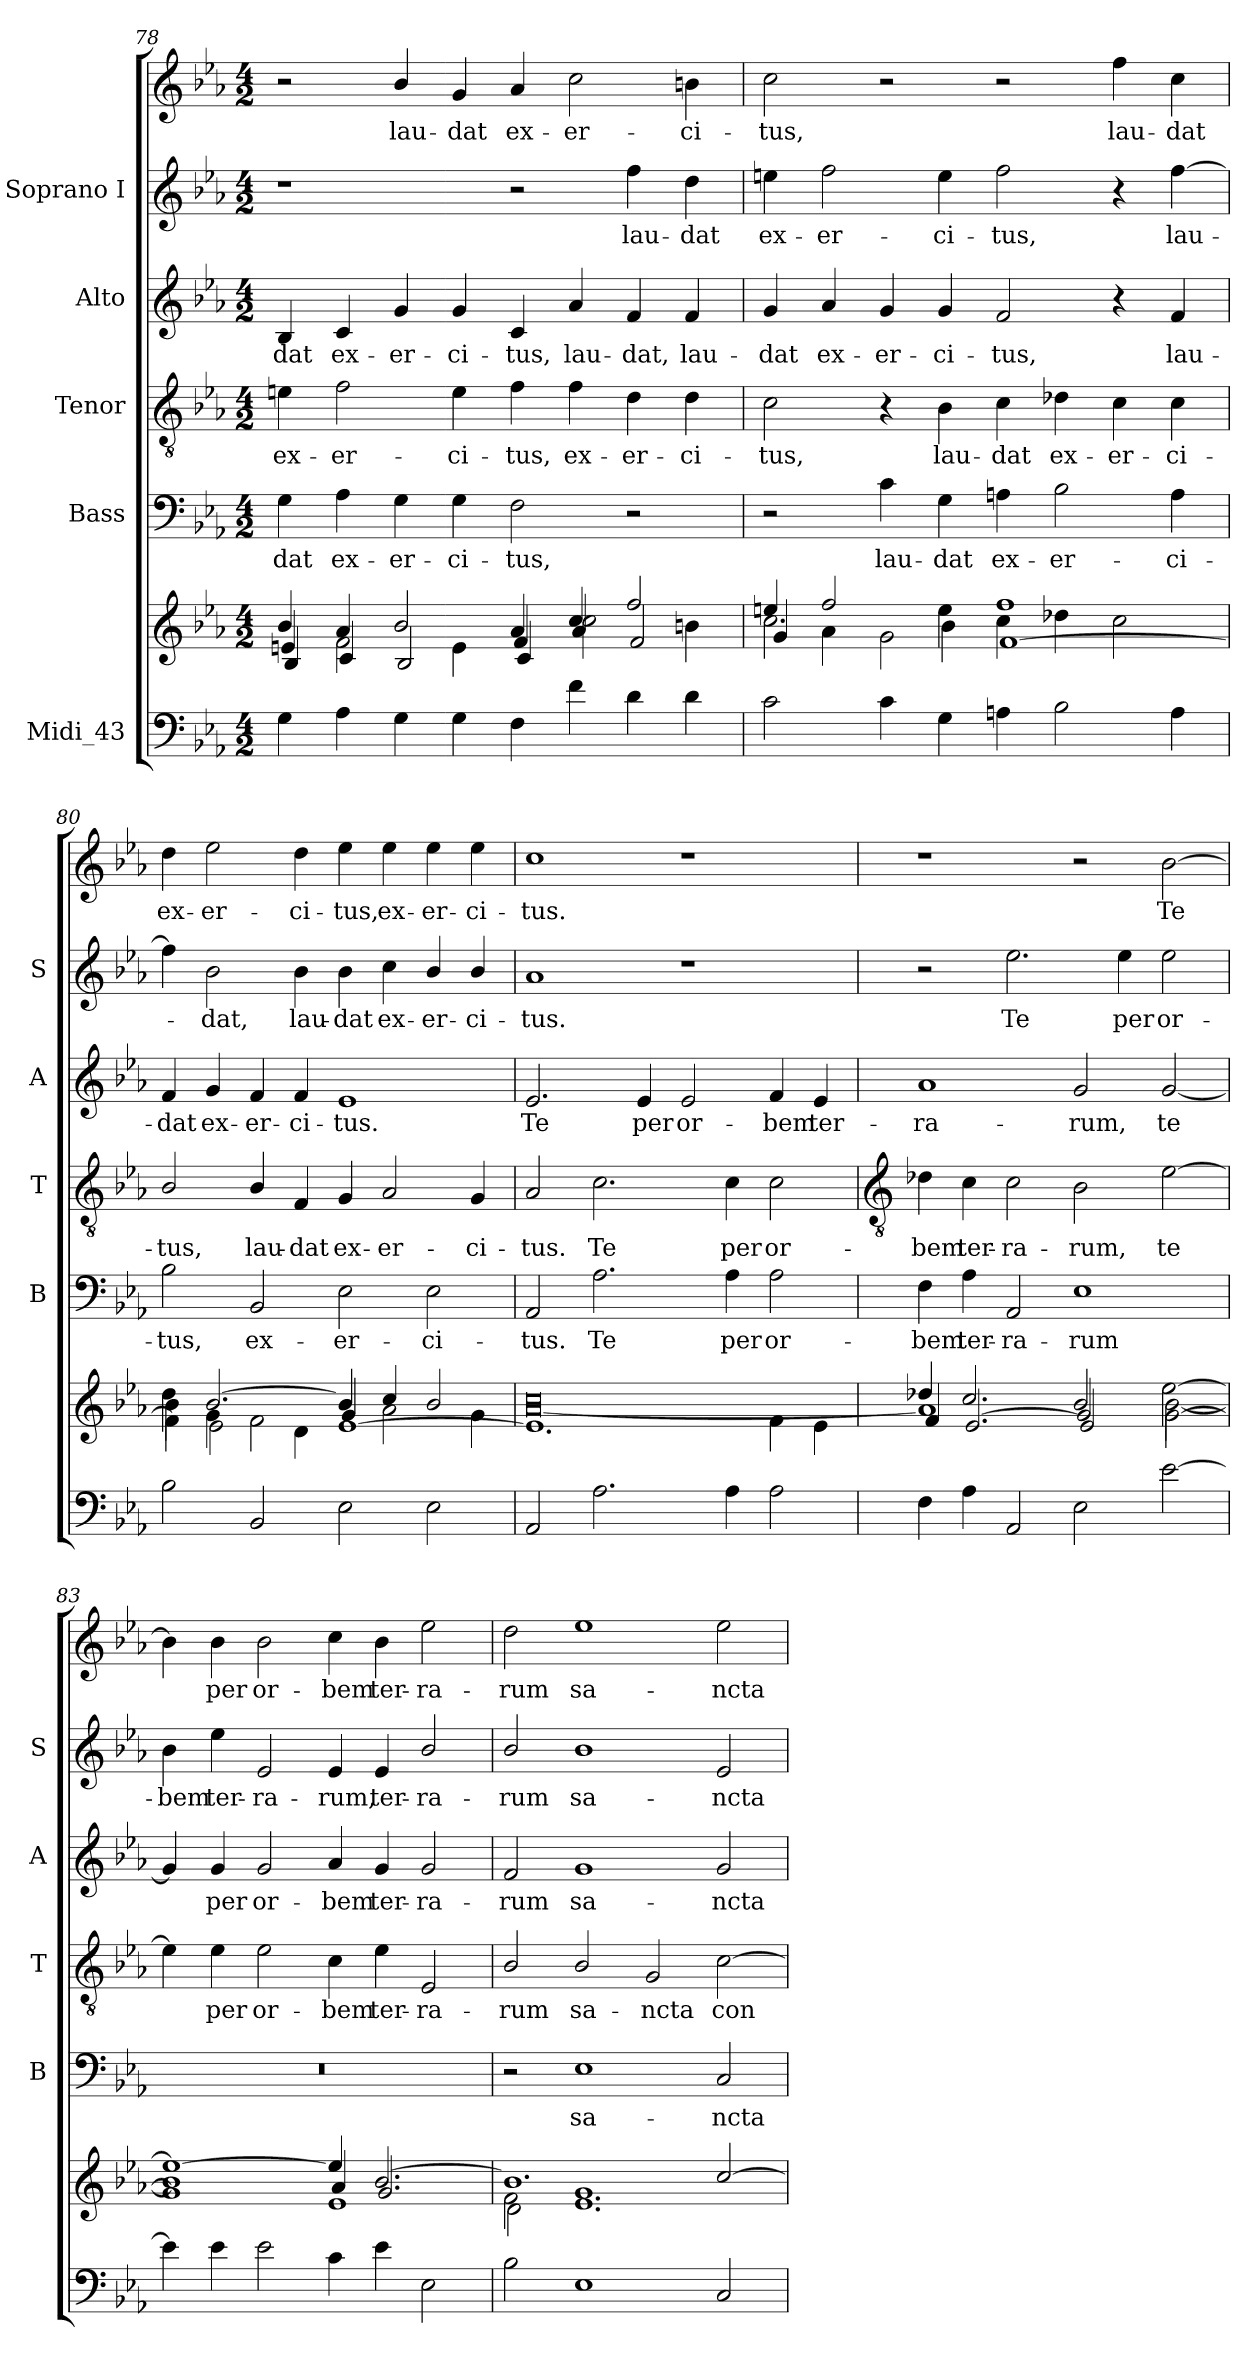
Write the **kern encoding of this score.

**kern	**kern	**kern	**text	**kern	**text	**kern	**text	**kern	**text	**kern	**text
*part5	*part5	*part4	*part4	*part3	*part3	*part2	*part2	*part1	*part1	*part1	*part1
*staff7	*staff6	*staff5	*staff5	*staff4	*staff4	*staff3	*staff3	*staff2	*staff2	*staff1	*staff1
*I"Midi_43	*	*I"Bass	*	*I"Tenor	*	*I"Alto	*	*I"Soprano I	*	*	*
*	*	*I'B	*	*I'T	*	*I'A	*	*I'S	*	*	*
!!LO:LB:g=z
*clefF4	*clefG2	*clefF4	*	*clefGv2	*	*clefG2	*	*clefG2	*	*clefG2	*
*k[b-e-a-]	*k[b-e-a-]	*k[b-e-a-]	*	*k[b-e-a-]	*	*k[b-e-a-]	*	*k[b-e-a-]	*	*k[b-e-a-]	*
*E-:	*E-:	*E-:	*	*E-:	*	*E-:	*	*E-:	*	*E-:	*
*M4/2	*M4/2	*M4/2	*	*M4/2	*	*M4/2	*	*M4/2	*	*M4/2	*
=78	=78	=78	=78	=78	=78	=78	=78	=78	=78	=78	=78
*	*^	*	*	*	*	*	*	*	*	*	*
*	*	*^	*	*	*	*	*	*	*	*	*	*
!	!	!	!	!	!LO:LY:b	!	!LO:LY:b	!	!LO:LY:b	!	!	!	!
4G	4b-/	4en/	4B-/	4G	-dat	4en	ex-	4B-	-dat	1r	.	2r	.
!	!	!	!	!	!LO:LY:b	!	!LO:LY:b	!	!LO:LY:b	!	!	!	!
4A-	4a-/	2f\	4c/	4A-	ex-	2f	-er-	4c	ex-	.	.	.	.
!	!	!	!	!	!LO:LY:b	!	!	!	!LO:LY:b	!	!	!	!LO:LY:b
4G	2b-/	.	2B-/	4G	-er-	.	.	4g	-er-	.	.	4b-/	lau-
!	!	!	!	!	!LO:LY:b	!	!LO:LY:b	!	!LO:LY:b	!	!	!	!LO:LY:b
4G	.	4e\	.	4G	-ci-	4e	-ci-	4g	-ci-	.	.	4g	-dat
!	!	!	!	!	!LO:LY:b	!	!LO:LY:b	!	!LO:LY:b	!	!	!	!LO:LY:b
4F	4a-/	4f/	4c/	2F	-tus,	4f	-tus,	4c	-tus,	2r	.	4a-	ex-
!	!	!	!	!	!	!	!LO:LY:b	!	!LO:LY:b	!	!	!	!LO:LY:b
4f	4cc/	2cc\	4a-/	.	.	4f	ex-	4a-/	lau-	.	.	2cc	-er-
!	!	!	!	!	!	!	!LO:LY:b	!	!LO:LY:b	!	!LO:LY:b	!	!
4d	2ff/	.	2f/	2r	.	4d	-er-	4f	-dat,	4ff	-lau-	.	.
!	!	!	!	!	!	!	!LO:LY:b	!	!LO:LY:b	!	!LO:LY:b	!	!LO:LY:b
4d	.	4bn\	.	.	.	4d	-ci-	4f	lau-	4dd	-dat	4bn	-ci-
=79	=79	=79	=79	=79	=79	=79	=79	=79	=79	=79	=79	=79	=79
!	!	!	!	!	!	!	!LO:LY:b	!	!LO:LY:b	!	!LO:LY:b	!	!LO:LY:b
2c	4een/	2.cc\	4g/	2r	.	2c	-tus,	4g	-dat	4een	ex-	2cc	tus,
!	!	!	!	!	!	!	!	!	!LO:LY:b	!	!LO:LY:b	!	!
.	2ff/	.	4a-\	.	.	.	.	4a-/	ex-	2ff	-er-	.	.
!	!	!	!	!	!LO:LY:b	!	!	!	!LO:LY:b	!	!	!	!
4c	.	.	2g\	4c	lau-	4r	.	4g	-er-	.	.	2r	.
!	!	!	!	!	!LO:LY:b	!	!LO:LY:b	!	!LO:LY:b	!	!LO:LY:b	!	!
4G	4ee\	4b-\	.	4G	-dat	4B-	lau-	4g	-ci-	4ee	-ci-	.	.
!	!	!	!	!	!LO:LY:b	!	!LO:LY:b	!	!LO:LY:b	!	!LO:LY:b	!	!
4An	1ff/	4cc\	[1f\	4An	ex-	4c	-dat	2f	-tus,	2ff	-tus,	2r	.
!	!	!	!	!	!LO:LY:b	!	!LO:LY:b	!	!	!	!	!	!
2B-	.	4dd-X\	.	2B-	-er-	4d-X	ex-	.	.	.	.	.	.
!	!	!	!	!	!	!	!LO:LY:b	!	!	!	!	!	!LO:LY:b
.	.	2cc\	.	.	.	4c	-er-	4r	.	4r	.	4ff	lau-
!	!	!	!	!	!LO:LY:b	!	!LO:LY:b	!	!LO:LY:b	!	!LO:LY:b	!	!LO:LY:b
4A	.	.	.	4A	-ci-	4c	-ci-	4f	lau-	[4ff	lau-	4cc	-dat
=80	=80	=80	=80	=80	=80	=80	=80	=80	=80	=80	=80	=80	=80
!	!	!	!	!	!LO:LY:b	!	!LO:LY:b	!	!LO:LY:b	!	!	!	!LO:LY:b
2B-	4dd\	4b-\	4f\]	2B-	-tus,	2B-/	-tus,	4f	-dat	4ff]	.	4dd	ex-
!	!	!	!	!	!	!	!	!	!LO:LY:b	!	!LO:LY:b	!	!LO:LY:b
.	[2.b-/	4g\	2e-\	.	.	.	.	4g	ex-	2b-	-dat,	2ee-	-er-
!	!	!	!	!	!LO:LY:b	!	!LO:LY:b	!	!LO:LY:b	!	!	!	!
2BB-	.	2f\	.	2BB-	ex-	4B-/	lau-	4f	-er-	.	.	.	.
!	!	!	!	!	!	!	!LO:LY:b	!	!LO:LY:b	!	!LO:LY:b	!	!LO:LY:b
.	.	.	4d\	.	.	4F	-dat	4f	-ci-	4b-	lau-	4dd	-ci-
!	!	!	!	!	!LO:LY:b	!	!LO:LY:b	!	!LO:LY:b	!	!LO:LY:b	!	!LO:LY:b
2E-	4b-/]	4g/	[1e-\	2E-	-er-	4G	ex-	1e-	-tus.	4b-	-dat	4ee-	-tus,
!	!	!	!	!	!	!	!LO:LY:b	!	!	!	!LO:LY:b	!	!LO:LY:b
.	4cc/	2a-\	.	.	.	2A-/	-er-	.	.	4cc	ex-	4ee-	ex-
!	!	!	!	!	!LO:LY:b	!	!	!	!	!	!LO:LY:b	!	!LO:LY:b
2E-	2b-/	.	.	2E-	-ci-	.	.	.	.	4b-/	-er-	4ee-	-er-
!	!	!	!	!	!	!	!LO:LY:b	!	!	!	!LO:LY:b	!	!LO:LY:b
.	.	4g\	.	.	.	4G	-ci-	.	.	4b-/	-ci-	4ee-	-ci-
=81	=81	=81	=81	=81	=81	=81	=81	=81	=81	=81	=81	=81	=81
!	!	!	!	!	!LO:LY:b	!	!LO:LY:b	!	!LO:LY:b	!	!LO:LY:b	!	!LO:LY:b
2AA-	0cc/	[0a-\	1.e-\]	2AA-	-tus.	2A-	-tus.	2.e-	Te	1a-	tus.	1cc	-tus.
!	!	!	!	!	!LO:LY:b	!	!LO:LY:b	!	!	!	!	!	!
2.A-	.	.	.	2.A-	Te	2.c	Te	.	.	.	.	.	.
!	!	!	!	!	!	!	!	!	!LO:LY:b	!	!	!	!
.	.	.	.	.	.	.	.	4e-	per	.	.	.	.
!	!	!	!	!	!	!	!	!	!LO:LY:b	!	!	!	!
.	.	.	.	.	.	.	.	2e-	or-	1r	.	1r	.
!	!	!	!	!	!LO:LY:b	!	!LO:LY:b	!	!	!	!	!	!
4A-	.	.	.	4A-	per	4c	per	.	.	.	.	.	.
!	!	!	!	!	!LO:LY:b	!	!LO:LY:b	!	!LO:LY:b	!	!	!	!
2A-	.	.	4f\	2A-	or-	2c	or-	4f	-bem	.	.	.	.
!	!	!	!	!	!	!	!	!	!LO:LY:b	!	!	!	!
.	.	.	4e-\	.	.	.	.	4e-	ter-	.	.	.	.
!!LO:LB:g=z
=82	=82	=82	=82	=82	=82	=82	=82	=82	=82	=82	=82	=82	=82
*	*	*	*	*	*	*clefGv2	*	*	*	*	*	*	*
!	!	!	!	!	!LO:LY:b	!	!LO:LY:b	!	!LO:LY:b	!	!	!	!
4F	4dd-X/	1a-\]	4f/	4F	-bem	4d-X	-bem	1a-	-ra-	2r	.	1r	.
!	!	!	!	!	!LO:LY:b	!	!LO:LY:b	!	!	!	!	!	!
4A-	2.cc/	.	[2.e-/	4A-	ter-	4c	ter-	.	.	.	.	.	.
!	!	!	!	!	!LO:LY:b	!	!LO:LY:b	!	!	!	!LO:LY:b	!	!
2AA-	.	.	.	2AA-	-ra-	2c	-ra-	.	.	2.ee-	Te	.	.
!	!	!	!	!	!LO:LY:b	!	!LO:LY:b	!	!LO:LY:b	!	!	!	!
2E-	2b-/	2g/	2e-/]	1E-	-rum	2B-	-rum,	2g	-rum,	.	.	2r	.
!	!	!	!	!	!	!	!	!	!	!	!LO:LY:b	!	!
.	.	.	.	.	.	.	.	.	.	4ee-	per	.	.
!	!	!	!	!	!	!	!LO:LY:b	!	!LO:LY:b	!	!LO:LY:b	!	!LO:LY:b
[2e-	[2ee-\	[2b-\	[2g\	.	.	[2e-	te	[2g	te	2ee-	or-	[2b-	Te
=83	=83	=83	=83	=83	=83	=83	=83	=83	=83	=83	=83	=83	=83
!	!	!	!	!	!	!	!	!	!	!	!LO:LY:b	!	!
4e-]	1ee-/_	1b-\]	1g\]	0r	.	4e-]	.	4g]	.	4b-	-bem	4b-]	.
!	!	!	!	!	!	!	!LO:LY:b	!	!LO:LY:b	!	!LO:LY:b	!	!LO:LY:b
4e-	.	.	.	.	.	4e-	per	4g	per	4ee-	ter-	4b-	-per
!	!	!	!	!	!	!	!LO:LY:b	!	!LO:LY:b	!	!LO:LY:b	!	!LO:LY:b
2e-	.	.	.	.	.	2e-	or-	2g	or-	2e-	-ra-	2b-	or-
!	!	!	!	!	!	!	!LO:LY:b	!	!LO:LY:b	!	!LO:LY:b	!	!LO:LY:b
4c	4ee-/]	4a-/	1e-\	.	.	4c	-bem	4a-/	-bem	4e-	-rum,	4cc	-bem
!	!	!	!	!	!	!	!LO:LY:b	!	!LO:LY:b	!	!LO:LY:b	!	!LO:LY:b
4e-	[2.b-/	2.g/	.	.	.	4e-	ter-	4g	ter-	4e-	ter-	4b-	ter-
!	!	!	!	!	!	!	!LO:LY:b	!	!LO:LY:b	!	!LO:LY:b	!	!LO:LY:b
2E-	.	.	.	.	.	2E-	-ra-	2g	-ra-	2b-/	-ra-	2ee-	-ra-
=84	=84	=84	=84	=84	=84	=84	=84	=84	=84	=84	=84	=84	=84
!	!	!	!	!	!	!	!LO:LY:b	!	!LO:LY:b	!	!LO:LY:b	!	!LO:LY:b
2B-	1.b-/]	2f\	2d\	2r	.	2B-/	-rum	2f	-rum	2b-/	rum	2dd	-rum
!	!	!	!	!	!LO:LY:b	!	!LO:LY:b	!	!LO:LY:b	!	!LO:LY:b	!	!LO:LY:b
1E-	.	1.g\	1.e-\	1E-	sa-	2B-/	sa-	1g	sa-	1b-	sa-	1ee-	sa-
!	!	!	!	!	!	!	!LO:LY:b	!	!	!	!	!	!
.	.	.	.	.	.	2G	-ncta	.	.	.	.	.	.
!	!	!	!	!	!LO:LY:b	!	!LO:LY:b	!	!LO:LY:b	!	!LO:LY:b	!	!LO:LY:b
2C	[2cc/	.	.	2C	-ncta	[2c	con-	2g	-ncta	2e-	-ncta	2ee-	-ncta
*	*v	*v	*v	*	*	*	*	*	*	*	*	*	*
=	=	=	=	=	=	=	=	=	=	=	=
*-	*-	*-	*-	*-	*-	*-	*-	*-	*-	*-	*-
